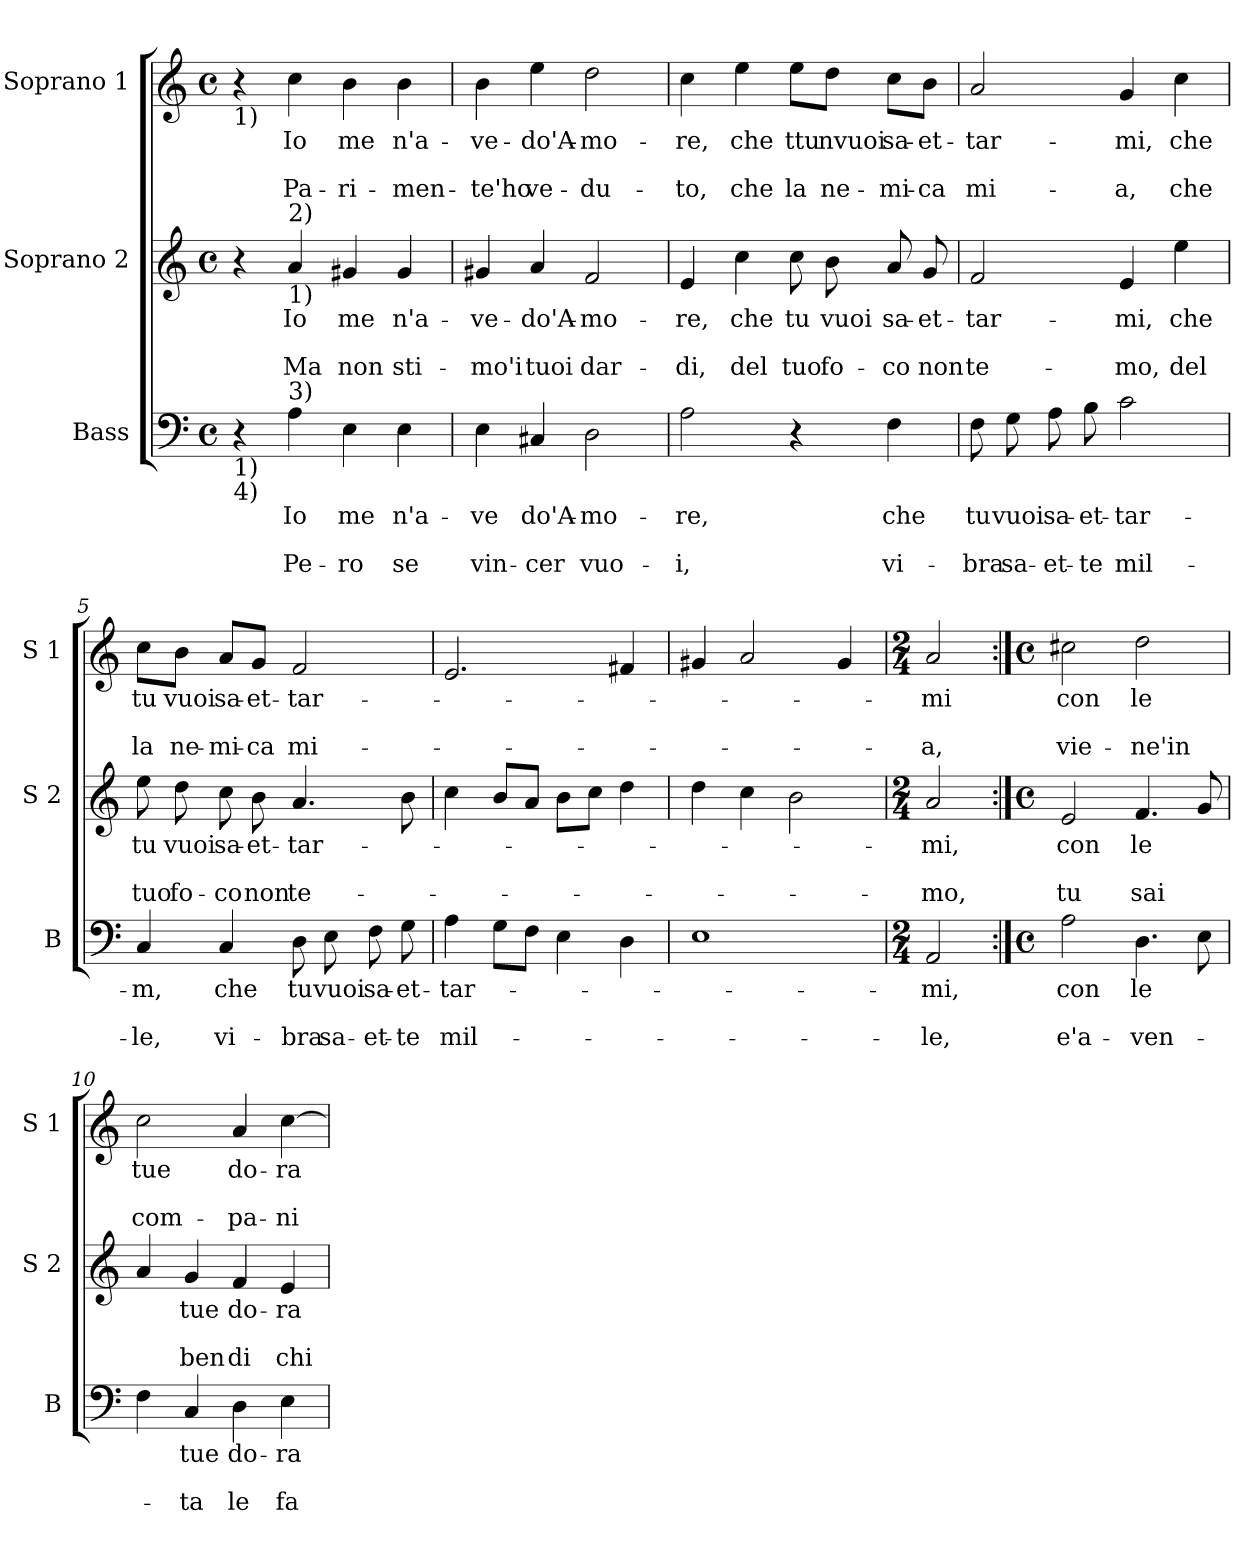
**kern	**text	**text	**text	**kern	**text	**text	**text	**kern	**text	**text	**text
*part3	*part3	*part3	*part3	*part2	*part2	*part2	*part2	*part1	*part1	*part1	*part1
*staff3	*staff3	*staff3	*staff3	*staff2	*staff2	*staff2	*staff2	*staff1	*staff1	*staff1	*staff1
*I"Bass	*	*	*	*I"Soprano 2	*	*	*	*I"Soprano 1	*	*	*
*I'B	*	*	*	*I'S 2	*	*	*	*I'S 1	*	*	*
*clefF4	*	*	*	*clefG2	*	*	*	*clefG2	*	*	*
*k[]	*	*	*	*k[]	*	*	*	*k[]	*	*	*
*C:	*	*	*	*C:	*	*	*	*C:	*	*	*
*M4/4	*	*	*	*M4/4	*	*	*	*M4/4	*	*	*
*met(c)	*	*	*	*met(c)	*	*	*	*met(c)	*	*	*
=1	=1	=1	=1	=1	=1	=1	=1	=1	=1	=1	=1
!	!	!	!	!	!	!	!	!LO:TX:b:t=1)	!	!	!
!LO:TX:b:t=1)	!	!	!	!	!	!	!	!	!	!	!
!LO:TX:b:t=4)	!	!	!	!	!	!	!	!	!	!	!
4r	.	.	.	4r	.	.	.	4r	.	.	.
!	!	!	!	!LO:TX:a:t=2)	!	!	!	!	!	!	!
!	!	!	!	!LO:TX:b:t=1)	!	!	!	!	!	!	!
!LO:TX:a:t=3)	!	!	!	!	!	!	!	!	!	!	!
!	!LO:LY:b	!	!LO:LY:b	!	!LO:LY:b	!	!LO:LY:b	!	!LO:LY:b	!	!LO:LY:b
4A\	Io	.	Pe-	4a/	Io	.	Ma	4cc\	Io	.	Pa-
!	!LO:LY:b	!	!LO:LY:b	!	!LO:LY:b	!	!LO:LY:b	!	!LO:LY:b	!	!LO:LY:b
4E\	me	.	-ro	4g#X/	me	.	non	4b\	me	.	-ri-
!	!LO:LY:b	!	!LO:LY:b	!	!LO:LY:b	!	!LO:LY:b	!	!LO:LY:b	!	!LO:LY:b
4E\	n'a-	.	se	4g#/	n'a-	.	sti-	4b\	n'a-	.	-men-
=2	=2	=2	=2	=2	=2	=2	=2	=2	=2	=2	=2
!	!LO:LY:b	!	!LO:LY:b	!	!LO:LY:b	!	!LO:LY:b	!	!LO:LY:b	!	!LO:LY:b
4E\	-ve	.	vin-	4g#X/	-ve-	.	-mo'i	4b\	-ve-	.	-te'ho
!	!LO:LY:b	!	!LO:LY:b	!	!LO:LY:b	!	!LO:LY:b	!	!LO:LY:b	!	!LO:LY:b
4C#X/	do'A-	.	-cer	4a/	-do'A-	.	tuoi	4ee\	-do'A-	.	ve-
!	!LO:LY:b	!	!LO:LY:b	!	!LO:LY:b	!	!LO:LY:b	!	!LO:LY:b	!	!LO:LY:b
2D\	-mo-	.	vuo-	2f/	-mo-	.	dar-	2dd\	-mo-	.	-du-
=3	=3	=3	=3	=3	=3	=3	=3	=3	=3	=3	=3
!	!LO:LY:b	!	!LO:LY:b	!	!LO:LY:b	!	!LO:LY:b	!	!LO:LY:b	!	!LO:LY:b
2A\	-re,	.	-i,	4e/	-re,	.	-di,	4cc\	-re,	.	-to,
!	!	!	!	!	!LO:LY:b	!	!LO:LY:b	!	!LO:LY:b	!	!LO:LY:b
.	.	.	.	4cc\	che	.	del	4ee\	che	.	che
!	!	!	!	!	!LO:LY:b	!	!LO:LY:b	!	!LO:LY:b	!	!LO:LY:b
4r	.	.	.	8cc\	tu	.	tuo	8ee\L	ttu	.	la
!	!	!	!	!	!LO:LY:b	!	!LO:LY:b	!	!LO:LY:b	!	!LO:LY:b
.	.	.	.	8b\	vuoi	.	fo-	8dd\J	nvuoi	.	ne-
!	!LO:LY:b	!	!LO:LY:b	!	!LO:LY:b	!	!LO:LY:b	!	!LO:LY:b	!	!LO:LY:b
4F\	che	.	vi-	8a/	sa-	.	-co	8cc\L	sa-	.	-mi-
!	!	!	!	!	!LO:LY:b	!	!LO:LY:b	!	!LO:LY:b	!	!LO:LY:b
.	.	.	.	8g/	-et-	.	non	8b\J	-et-	.	-ca
=4	=4	=4	=4	=4	=4	=4	=4	=4	=4	=4	=4
!	!LO:LY:b	!	!LO:LY:b	!	!LO:LY:b	!	!LO:LY:b	!	!LO:LY:b	!	!LO:LY:b
8F\	tu	.	-bra	2f/	-tar-	.	te-	2a/	-tar-	.	mi-
!	!LO:LY:b	!	!LO:LY:b	!	!	!	!	!	!	!	!
8G\	vuoi	.	sa-	.	.	.	.	.	.	.	.
!	!LO:LY:b	!	!LO:LY:b	!	!	!	!	!	!	!	!
8A\	sa-	.	-et-	.	.	.	.	.	.	.	.
!	!LO:LY:b	!	!LO:LY:b	!	!	!	!	!	!	!	!
8B\	-et-	.	-te	.	.	.	.	.	.	.	.
!	!LO:LY:b	!	!LO:LY:b	!	!LO:LY:b	!	!LO:LY:b	!	!LO:LY:b	!	!LO:LY:b
2c\	-tar-	.	mil-	4e/	-mi,	.	-mo,	4g/	-mi,	.	-a,
!	!	!	!	!	!LO:LY:b	!	!LO:LY:b	!	!LO:LY:b	!	!LO:LY:b
.	.	.	.	4ee\	che	.	del	4cc\	che	.	che
!!LO:LB:g=z
=5	=5	=5	=5	=5	=5	=5	=5	=5	=5	=5	=5
!	!LO:LY:b	!	!LO:LY:b	!	!LO:LY:b	!	!LO:LY:b	!	!LO:LY:b	!	!LO:LY:b
4C/	-m,	.	-le,	8ee\	tu	.	tuo	8cc\L	tu	.	la
!	!	!	!	!	!LO:LY:b	!	!LO:LY:b	!	!LO:LY:b	!	!LO:LY:b
.	.	.	.	8dd\	vuoi	.	fo-	8b\J	vuoi	.	ne-
!	!LO:LY:b	!	!LO:LY:b	!	!LO:LY:b	!	!LO:LY:b	!	!LO:LY:b	!	!LO:LY:b
4C/	che	.	vi-	8cc\	sa-	.	-co	8a/L	sa-	.	-mi-
!	!	!	!	!	!LO:LY:b	!	!LO:LY:b	!	!LO:LY:b	!	!LO:LY:b
.	.	.	.	8b\	-et-	.	non	8g/J	-et-	.	-ca
!	!LO:LY:b	!	!LO:LY:b	!	!LO:LY:b	!	!LO:LY:b	!	!LO:LY:b	!	!LO:LY:b
8D\	tu	.	-bra	4.a/	-tar-	.	te-	2f/	-tar-	.	mi-
!	!LO:LY:b	!	!LO:LY:b	!	!	!	!	!	!	!	!
8E\	vuoi	.	sa-	.	.	.	.	.	.	.	.
!	!LO:LY:b	!	!LO:LY:b	!	!	!	!	!	!	!	!
8F\	sa-	.	-et-	.	.	.	.	.	.	.	.
!	!LO:LY:b	!	!LO:LY:b	!	!	!	!	!	!	!	!
8G\	-et-	.	-te	8b\	.	.	.	.	.	.	.
=6	=6	=6	=6	=6	=6	=6	=6	=6	=6	=6	=6
!	!LO:LY:b	!	!LO:LY:b	!	!	!	!	!	!	!	!
4A\	-tar-	.	mil-	4cc\	.	.	.	2.e/	.	.	.
8G\L	.	.	.	8b/L	.	.	.	.	.	.	.
8F\J	.	.	.	8a/J	.	.	.	.	.	.	.
4E\	.	.	.	8b\L	.	.	.	.	.	.	.
.	.	.	.	8cc\J	.	.	.	.	.	.	.
4D\	.	.	.	4dd\	.	.	.	4f#X/	.	.	.
=7	=7	=7	=7	=7	=7	=7	=7	=7	=7	=7	=7
1E	.	.	.	4dd\	.	.	.	4g#X/	.	.	.
.	.	.	.	4cc\	.	.	.	2a/	.	.	.
.	.	.	.	2b\	.	.	.	.	.	.	.
.	.	.	.	.	.	.	.	4g#/	.	.	.
=8	=8	=8	=8	=8	=8	=8	=8	=8	=8	=8	=8
*M2/4	*	*	*	*M2/4	*	*	*	*M2/4	*	*	*
!	!LO:LY:b	!	!LO:LY:b	!	!LO:LY:b	!	!LO:LY:b	!	!LO:LY:b	!	!LO:LY:b
2AA/	-mi,	.	-le,	2a/	-mi,	.	-mo,	2a/	-mi	.	-a,
!!LO:PB:g=z
=9:|!	=9:|!	=9:|!	=9:|!	=9:|!	=9:|!	=9:|!	=9:|!	=9:|!	=9:|!	=9:|!	=9:|!
*M4/4	*	*	*	*M4/4	*	*	*	*M4/4	*	*	*
*met(c)	*	*	*	*met(c)	*	*	*	*met(c)	*	*	*
!	!LO:LY:b	!	!LO:LY:b	!	!LO:LY:b	!	!LO:LY:b	!	!LO:LY:b	!	!LO:LY:b
2A\	con	.	e'a-	2e/	con	.	tu	2cc#X\	con	.	vie-
!	!LO:LY:b	!	!LO:LY:b	!	!LO:LY:b	!	!LO:LY:b	!	!LO:LY:b	!	!LO:LY:b
4.D\	le	.	-ven-	4.f/	le	.	sai	2dd\	le	.	-ne'in
8E\	.	.	.	8g/	.	.	.	.	.	.	.
=10	=10	=10	=10	=10	=10	=10	=10	=10	=10	=10	=10
!	!	!	!	!	!	!	!	!	!LO:LY:b	!	!LO:LY:b
4F\	.	.	.	4a/	.	.	.	2cc\	tue	.	com-
!	!LO:LY:b	!	!LO:LY:b	!	!LO:LY:b	!	!LO:LY:b	!	!	!	!
4C/	tue	.	-ta	4g/	tue	.	ben	.	.	.	.
!	!LO:LY:b	!	!LO:LY:b	!	!LO:LY:b	!	!LO:LY:b	!	!LO:LY:b	!	!LO:LY:b
4D\	do-	.	le	4f/	do-	.	di	4a/	do-	.	-pa-
!	!LO:LY:b	!	!LO:LY:b	!	!LO:LY:b	!	!LO:LY:b	!	!LO:LY:b	!	!LO:LY:b
4E\	-ra-	.	fa-	4e/	-ra-	.	chi	[4cc\	-ra-	.	-ni-
=	=	=	=	=	=	=	=	=	=	=	=
*-	*-	*-	*-	*-	*-	*-	*-	*-	*-	*-	*-
